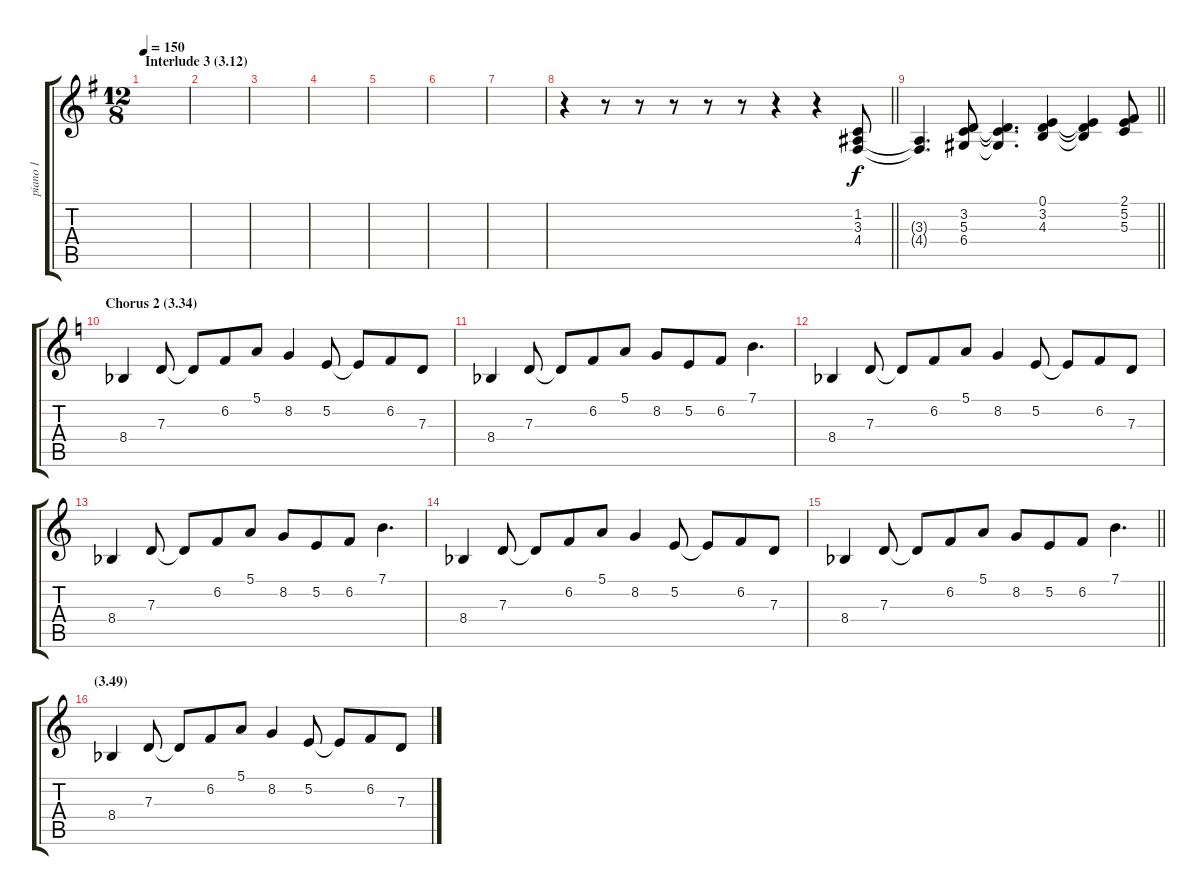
\track ("piano 1" "piano 1") {instrument acousticgrandpiano}
\staff {score tabs}
\tuning (E4 B3 G3 D3 A2 E2) {hide}
\ts (12 8)
\section ("" "Interlude 3 (3.12)")
\tempo 150
\clef g2
\ks g
|
|
|
|
|
|
|
\barLineRight lightlight
r.4 r.8 r.8 r.8 r.8 r.8 r.4 r.4 (1.2 3.3 4.4).8 |
\barLineRight lightlight
(3.3{t} 4.4{t}).4{d} (3.2 5.3 6.4).8 (3.2{t} 5.3{t} 6.4{t}).4{d} (0.1 3.2 4.3).4 (0.1{t} 3.2{t} 4.3{t}).4 (2.1 5.2 5.3).8 |
\section ("" "Chorus 2 (3.34)")
\ks c
8.4{acc b}.4 7.3.8 7.3{t}.8 6.2.8 5.1.8 8.2.4 5.2.8 5.2{t}.8 6.2.8 7.3.8 |
8.4{acc b}.4 7.3.8 7.3{t}.8 6.2.8 5.1.8 8.2.8 5.2.8 6.2.8 7.1.4{d} |
8.4{acc b}.4 7.3.8 7.3{t}.8 6.2.8 5.1.8 8.2.4 5.2.8 5.2{t}.8 6.2.8 7.3.8 |
8.4{acc b}.4 7.3.8 7.3{t}.8 6.2.8 5.1.8 8.2.8 5.2.8 6.2.8 7.1.4{d} |
8.4{acc b}.4 7.3.8 7.3{t}.8 6.2.8 5.1.8 8.2.4 5.2.8 5.2{t}.8 6.2.8 7.3.8 |
\barLineRight lightlight
8.4{acc b}.4 7.3.8 7.3{t}.8 6.2.8 5.1.8 8.2.8 5.2.8 6.2.8 7.1.4{d} |
\section ("" "(3.49)")
8.4{acc b}.4 7.3.8 7.3{t}.8 6.2.8 5.1.8 8.2.4 5.2.8 5.2{t}.8 6.2.8 7.3.8
